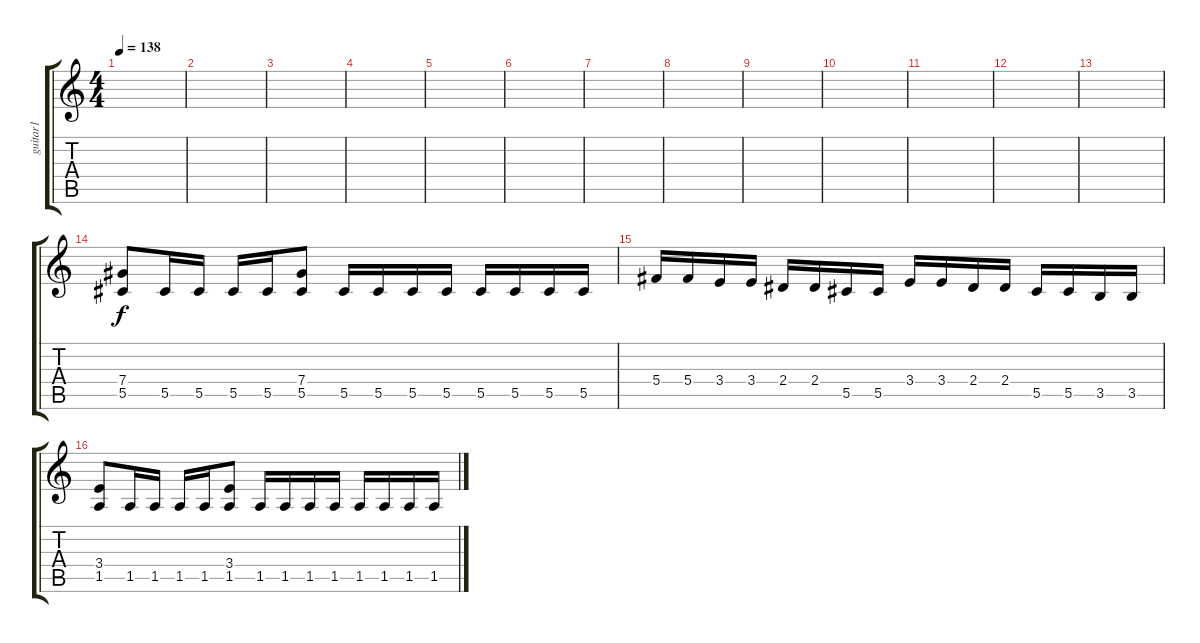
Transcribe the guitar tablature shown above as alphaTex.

\track ("guitar1" "guitar1") {instrument distortionguitar}
\staff {score tabs}
\tuning (Eb4 Bb3 Gb3 Db3 Ab2 Eb2) {hide}
\ts (4 4)
\tempo 138
\clef g2
\ks c
|
|
|
|
|
|
|
|
|
|
|
|
|
(7.4 5.5).8 5.5.16 5.5.16 5.5.16 5.5.16 (7.4 5.5).8 5.5.16 5.5.16 5.5.16 5.5.16 5.5.16 5.5.16 5.5.16 5.5.16 |
5.4.16 5.4.16 3.4.16 3.4.16 2.4.16 2.4.16 5.5.16 5.5.16 3.4.16 3.4.16 2.4.16 2.4.16 5.5.16 5.5.16 3.5.16 3.5.16 |
(3.4 1.5).8 1.5.16 1.5.16 1.5.16 1.5.16 (3.4 1.5).8 1.5.16 1.5.16 1.5.16 1.5.16 1.5.16 1.5.16 1.5.16 1.5.16
